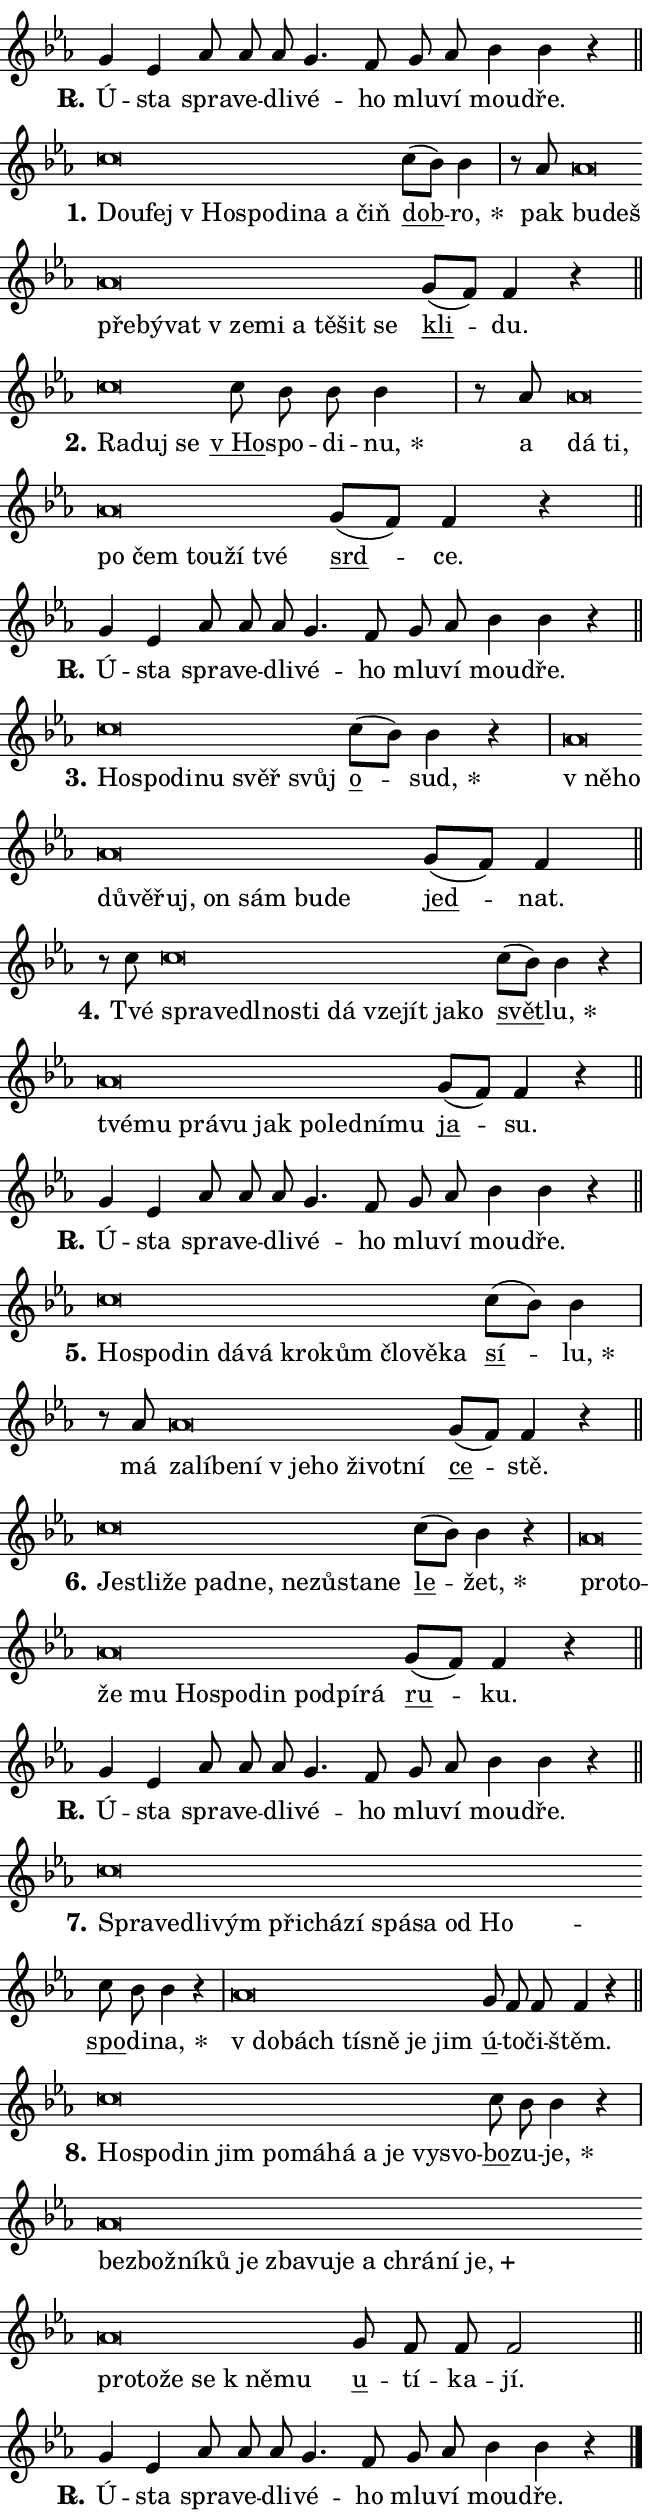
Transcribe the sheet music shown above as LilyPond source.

\version "2.24.0"
\header { tagline = "" }
\paper {
  indent = 0\cm
  top-margin = 0\cm
  right-margin = 0.13\cm % to fit lyric hyphens
  bottom-margin = 0\cm
  left-margin = 0\cm
  paper-width = 11\cm
  page-breaking = #ly:one-page-breaking
  system-system-spacing.basic-distance = #11
  score-system-spacing.basic-distance = #11
  ragged-last = ##f
}


%% Author: Thomas Morley
%% https://lists.gnu.org/archive/html/lilypond-user/2020-05/msg00002.html
#(define (line-position grob)
"Returns position of @var[grob} in current system:
   @code{'start}, if at first time-step
   @code{'end}, if at last time-step
   @code{'middle} otherwise
"
  (let* ((col (ly:item-get-column grob))
         (ln (ly:grob-object col 'left-neighbor))
         (rn (ly:grob-object col 'right-neighbor))
         (col-to-check-left (if (ly:grob? ln) ln col))
         (col-to-check-right (if (ly:grob? rn) rn col))
         (break-dir-left
           (and
             (ly:grob-property col-to-check-left 'non-musical #f)
             (ly:item-break-dir col-to-check-left)))
         (break-dir-right
           (and
             (ly:grob-property col-to-check-right 'non-musical #f)
             (ly:item-break-dir col-to-check-right))))
        (cond ((eqv? 1 break-dir-left) 'start)
              ((eqv? -1 break-dir-right) 'end)
              (else 'middle))))

#(define (tranparent-at-line-position vctor)
  (lambda (grob)
  "Relying on @code{line-position} select the relevant enry from @var{vctor}.
Used to determine transparency,"
    (case (line-position grob)
      ((end) (not (vector-ref vctor 0)))
      ((middle) (not (vector-ref vctor 1)))
      ((start) (not (vector-ref vctor 2))))))

noteHeadBreakVisibility =
#(define-music-function (break-visibility)(vector?)
"Makes @code{NoteHead}s transparent relying on @var{break-visibility}"
#{
  \override NoteHead.transparent =
    #(tranparent-at-line-position break-visibility)
#})

#(define delete-ledgers-for-transparent-note-heads
  (lambda (grob)
    "Reads whether a @code{NoteHead} is transparent.
If so this @code{NoteHead} is removed from @code{'note-heads} from
@var{grob}, which is supposed to be @code{LedgerLineSpanner}.
As a result ledgers are not printed for this @code{NoteHead}"
    (let* ((nhds-array (ly:grob-object grob 'note-heads))
           (nhds-list
             (if (ly:grob-array? nhds-array)
                 (ly:grob-array->list nhds-array)
                 '()))
           ;; Relies on the transparent-property being done before
           ;; Staff.LedgerLineSpanner.after-line-breaking is executed.
           ;; This is fragile ...
           (to-keep
             (remove
               (lambda (nhd)
                 (ly:grob-property nhd 'transparent #f))
               nhds-list)))
      ;; TODO find a better method to iterate over grob-arrays, similiar
      ;; to filter/remove etc for lists
      ;; For now rebuilt from scratch
      (set! (ly:grob-object grob 'note-heads)  '())
      (for-each
        (lambda (nhd)
          (ly:pointer-group-interface::add-grob grob 'note-heads nhd))
        to-keep))))

squashNotes = {
  \override NoteHead.X-extent = #'(-0.2 . 0.2)
  \override NoteHead.Y-extent = #'(-0.75 . 0)
  \override NoteHead.stencil =
    #(lambda (grob)
       (let ((pos (ly:grob-property grob 'staff-position)))
         (begin
           (if (< pos -7) (display "ERROR: Lower brevis then expected\n") (display ""))
           (if (<= pos -6) ly:text-interface::print ly:note-head::print))))
}
unSquashNotes = {
  \revert NoteHead.X-extent
  \revert NoteHead.Y-extent
  \revert NoteHead.stencil
}

hideNotes = \noteHeadBreakVisibility #begin-of-line-visible
unHideNotes = \noteHeadBreakVisibility #all-visible

% work-around for resetting accidentals
% https://lilypond.org/doc/v2.23/Documentation/notation/displaying-rhythms#unmetered-music
cadenzaMeasure = {
  \cadenzaOff
  \partial 1024 s1024
  \cadenzaOn
}

#(define-markup-command (accent layout props text) (markup?)
  "Underline accented syllable"
  (interpret-markup layout props
    #{\markup \override #'(offset . 4.3) \underline { #text }#}))

responsum = \markup \concat {
  "R" \hspace #-1.05 \path #0.1 #'((moveto 0 0.07) (lineto 0.9 0.8)) \hspace #0.05 "."
}

spaceSize = #0.6828661417322834 % exact space size for TeX Gyre Schola

\layout {
  \context {
    \Staff
    \remove "Time_signature_engraver"
    \override LedgerLineSpanner.after-line-breaking = #delete-ledgers-for-transparent-note-heads
  }
  \context {
    \Lyrics {
      \override LyricSpace.minimum-distance = \spaceSize
      \override LyricText.font-name = #"TeX Gyre Schola"
      \override LyricText.font-size = 1
      \override StanzaNumber.font-name = #"TeX Gyre Schola Bold"
      \override StanzaNumber.font-size = 1
    }
  }
  \context {
    \Score 
    \override NoteHead.text =
      #(lambda (grob) 
        (let ((pos (ly:grob-property grob 'staff-position)))
          #{\markup {
            \combine
              \halign #-0.55 \raise #(if (= pos -6) 0 0.5) \override #'(thickness . 2) \draw-line #'(3.2 . 0)
              \musicglyph "noteheads.sM1"
          }#}))
  }
}

% magnetic-lyrics.ily
%
%   written by
%     Jean Abou Samra <jean@abou-samra.fr>
%     Werner Lemberg <wl@gnu.org>
%
%   adapted by
%     Jiri Hon <jiri.hon@gmail.com>
%
% Version 2022-Apr-15

% https://www.mail-archive.com/lilypond-user@gnu.org/msg149350.html

#(define (Left_hyphen_pointer_engraver context)
   "Collect syllable-hyphen-syllable occurrences in lyrics and store
them in properties.  This engraver only looks to the left.  For
example, if the lyrics input is @code{foo -- bar}, it does the
following.

@itemize @bullet
@item
Set the @code{text} property of the @code{LyricHyphen} grob between
@q{foo} and @q{bar} to @code{foo}.

@item
Set the @code{left-hyphen} property of the @code{LyricText} grob with
text @q{foo} to the @code{LyricHyphen} grob between @q{foo} and
@q{bar}.
@end itemize

Use this auxiliary engraver in combination with the
@code{lyric-@/text::@/apply-@/magnetic-@/offset!} hook."
   (let ((hyphen #f)
         (text #f))
     (make-engraver
      (acknowledgers
       ((lyric-syllable-interface engraver grob source-engraver)
        (set! text grob)))
      (end-acknowledgers
       ((lyric-hyphen-interface engraver grob source-engraver)
        ;(when (not (grob::has-interface grob 'lyric-space-interface))
          (set! hyphen grob)));)
      ((stop-translation-timestep engraver)
       (when (and text hyphen)
         (ly:grob-set-object! text 'left-hyphen hyphen))
       (set! text #f)
       (set! hyphen #f)))))

#(define (lyric-text::apply-magnetic-offset! grob)
   "If the space between two syllables is less than the value in
property @code{LyricText@/.details@/.squash-threshold}, move the right
syllable to the left so that it gets concatenated with the left
syllable.

Use this function as a hook for
@code{LyricText@/.after-@/line-@/breaking} if the
@code{Left_@/hyphen_@/pointer_@/engraver} is active."
   (let ((hyphen (ly:grob-object grob 'left-hyphen #f)))
     (when hyphen
       (let ((left-text (ly:spanner-bound hyphen LEFT)))
         (when (grob::has-interface left-text 'lyric-syllable-interface)
           (let* ((common (ly:grob-common-refpoint grob left-text X))
                  (this-x-ext (ly:grob-extent grob common X))
                  (left-x-ext
                   (begin
                     ;; Trigger magnetism for left-text.
                     (ly:grob-property left-text 'after-line-breaking)
                     (ly:grob-extent left-text common X)))
                  ;; `delta` is the gap width between two syllables.
                  (delta (- (interval-start this-x-ext)
                            (interval-end left-x-ext)))
                  (details (ly:grob-property grob 'details))
                  (threshold (assoc-get 'squash-threshold details 0.2)))
             (when (< delta threshold)
               (let* (;; We have to manipulate the input text so that
                      ;; ligatures crossing syllable boundaries are not
                      ;; disabled.  For languages based on the Latin
                      ;; script this is essentially a beautification.
                      ;; However, for non-Western scripts it can be a
                      ;; necessity.
                      (lt (ly:grob-property left-text 'text))
                      (rt (ly:grob-property grob 'text))
                      (is-space (grob::has-interface hyphen 'lyric-space-interface))
                      (space (if is-space " " ""))
                      (extra-delta (if is-space spaceSize 0))
                      ;; Append new syllable.
                      (ltrt-space (if (and (string? lt) (string? rt))
                                (string-append lt space rt)
                                (make-concat-markup (list lt space rt))))
                      ;; Right-align `ltrt` to the right side.
                      (ltrt-space-markup (grob-interpret-markup
                               grob
                               (make-translate-markup
                                (cons (interval-length this-x-ext) 0)
                                (make-right-align-markup ltrt-space)))))
                 (begin
                   ;; Don't print `left-text`.
                   (ly:grob-set-property! left-text 'stencil #f)
                   ;; Set text and stencil (which holds all collected
                   ;; syllables so far) and shift it to the left.
                   (ly:grob-set-property! grob 'text ltrt-space)
                   (ly:grob-set-property! grob 'stencil ltrt-space-markup)
                   (ly:grob-translate-axis! grob (- (- delta extra-delta)) X))))))))))


#(define (lyric-hyphen::displace-bounds-first grob)
   ;; Make very sure this callback isn't triggered too early.
   (let ((left (ly:spanner-bound grob LEFT))
         (right (ly:spanner-bound grob RIGHT)))
     (ly:grob-property left 'after-line-breaking)
     (ly:grob-property right 'after-line-breaking)
     (ly:lyric-hyphen::print grob)))

squashThreshold = #0.4

\layout {
  \context {
    \Lyrics
    \consists #Left_hyphen_pointer_engraver
    \override LyricText.after-line-breaking =
      #lyric-text::apply-magnetic-offset!
    \override LyricHyphen.stencil = #lyric-hyphen::displace-bounds-first
    \override LyricText.details.squash-threshold = \squashThreshold
    \override LyricHyphen.minimum-distance = 0
    \override LyricHyphen.minimum-length = \squashThreshold
  }
}

squashText = \override LyricText.details.squash-threshold = 9999
unSquashText = \override LyricText.details.squash-threshold = \squashThreshold

leftText = \override LyricText.self-alignment-X = #LEFT
unLeftText = \revert LyricText.self-alignment-X

starOffset = #(lambda (grob) 
                (let ((x_offset (ly:self-alignment-interface::aligned-on-x-parent grob)))
                  (if (= x_offset 0) 0 (+ x_offset 1.2))))

star = #(define-music-function (syllable)(string?)
"Append star separator at the end of a syllable"
#{
  \once \override LyricText.X-offset = #starOffset
  \lyricmode { \markup {
    #syllable
    \override #'((font-name . "TeX Gyre Schola Bold")) \hspace #0.2 \lower #0.65 \larger "*"
  } }
#})

starAccent = #(define-music-function (syllable)(string?)
"Append star separator at the end of a syllable and make accent"
#{
  \once \override LyricText.X-offset = #starOffset
  \lyricmode { \markup {
    \accent #syllable
    \override #'((font-name . "TeX Gyre Schola Bold")) \hspace #0.2 \lower #0.65 \larger "*"
  } }
#})

breath = #(define-music-function (syllable)(string?)
"Append breathing indicator at the end of a syllable"
#{
  \lyricmode { \markup { #syllable "+" } }
#})

optionalBreath = #(define-music-function (syllable)(string?)
"Append optional breathing indicator at the end of a syllable"
#{
  \lyricmode { \markup { #syllable "(+)" } }
#})


\score {
    <<
        \new Voice = "melody" { \cadenzaOn \key es \major \relative { g'4 es as8 as as \bar "" g4. f8 \bar "" g as bes4 bes r \cadenzaMeasure \bar "||" \break } }
        \new Lyrics \lyricsto "melody" { \lyricmode { \set stanza = \responsum
Ú -- sta spra -- ve -- dli -- vé -- ho mlu -- ví mou -- dře. } }
    >>
    \layout {}
}

\score {
    <<
        \new Voice = "melody" { \cadenzaOn \key es \major \relative { \squashNotes c''\breve*1/16 \hideNotes \breve*1/16 \bar "" \breve*1/16 \bar "" \breve*1/16 \bar "" \breve*1/16 \bar "" \breve*1/16 \bar "" \breve*1/16 \breve*1/16 \bar "" \unHideNotes \unSquashNotes \bar "" c8[( bes)] bes4 \cadenzaMeasure \bar "|" r8 as8 \squashNotes as\breve*1/16 \hideNotes \breve*1/16 \bar "" \breve*1/16 \bar "" \breve*1/16 \bar "" \breve*1/16 \bar "" \breve*1/16 \bar "" \breve*1/16 \bar "" \breve*1/16 \bar "" \breve*1/16 \bar "" \breve*1/16 \breve*1/16 \bar "" \unHideNotes \unSquashNotes \bar "" g8[( f)] f4 r \cadenzaMeasure \bar "||" \break } }
        \new Lyrics \lyricsto "melody" { \lyricmode { \set stanza = "1."
\leftText Dou -- \squashText fej "v Ho" -- spo -- di -- na a čiň \unLeftText \unSquashText \markup \accent dob -- \star ro, pak \leftText bu -- \squashText deš pře -- bý -- vat "v ze" -- mi a tě -- šit se \unLeftText \unSquashText \markup \accent kli -- du. } }
    >>
    \layout {}
}

\score {
    <<
        \new Voice = "melody" { \cadenzaOn \key es \major \relative { \squashNotes c''\breve*1/16 \hideNotes \breve*1/16 \breve*1/16 \bar "" \unHideNotes \unSquashNotes \bar "" c8 bes bes bes4 \cadenzaMeasure \bar "|" r8 as8 \squashNotes as\breve*1/16 \hideNotes \breve*1/16 \bar "" \breve*1/16 \bar "" \breve*1/16 \bar "" \breve*1/16 \bar "" \breve*1/16 \breve*1/16 \bar "" \unHideNotes \unSquashNotes \bar "" g8[( f)] f4 r \cadenzaMeasure \bar "||" \break } }
        \new Lyrics \lyricsto "melody" { \lyricmode { \set stanza = "2."
\leftText Ra -- \squashText duj se \unLeftText \unSquashText \markup \accent "v Ho" -- spo -- di -- \star nu, a \leftText dá \squashText ti, po čem tou -- ží tvé \unLeftText \unSquashText \markup \accent srd -- ce. } }
    >>
    \layout {}
}

\score {
    <<
        \new Voice = "melody" { \cadenzaOn \key es \major \relative { g'4 es as8 as as \bar "" g4. f8 \bar "" g as bes4 bes r \cadenzaMeasure \bar "||" \break } }
        \new Lyrics \lyricsto "melody" { \lyricmode { \set stanza = \responsum
Ú -- sta spra -- ve -- dli -- vé -- ho mlu -- ví mou -- dře. } }
    >>
    \layout {}
}

\score {
    <<
        \new Voice = "melody" { \cadenzaOn \key es \major \relative { \squashNotes c''\breve*1/16 \hideNotes \breve*1/16 \bar "" \breve*1/16 \bar "" \breve*1/16 \bar "" \breve*1/16 \breve*1/16 \bar "" \unHideNotes \unSquashNotes \bar "" c8[( bes)] bes4 r \cadenzaMeasure \bar "|" \squashNotes as\breve*1/16 \hideNotes \breve*1/16 \bar "" \breve*1/16 \bar "" \breve*1/16 \bar "" \breve*1/16 \bar "" \breve*1/16 \bar "" \breve*1/16 \bar "" \breve*1/16 \breve*1/16 \bar "" \unHideNotes \unSquashNotes \bar "" g8[( f)] f4 \cadenzaMeasure \bar "||" \break } }
        \new Lyrics \lyricsto "melody" { \lyricmode { \set stanza = "3."
\leftText Ho -- \squashText spo -- di -- nu svěř svůj \unLeftText \unSquashText \markup \accent o -- \star sud, \leftText "v ně" -- \squashText ho dů -- vě -- řuj, on sám bu -- de \unLeftText \unSquashText \markup \accent jed -- nat. } }
    >>
    \layout {}
}

\score {
    <<
        \new Voice = "melody" { \cadenzaOn \key es \major \relative { r8 c''8 \squashNotes c\breve*1/16 \hideNotes \breve*1/16 \bar "" \breve*1/16 \bar "" \breve*1/16 \bar "" \breve*1/16 \bar "" \breve*1/16 \bar "" \breve*1/16 \bar "" \breve*1/16 \bar "" \breve*1/16 \breve*1/16 \bar "" \unHideNotes \unSquashNotes \bar "" c8[( bes)] bes4 r \cadenzaMeasure \bar "|" \squashNotes as\breve*1/16 \hideNotes \breve*1/16 \bar "" \breve*1/16 \bar "" \breve*1/16 \bar "" \breve*1/16 \bar "" \breve*1/16 \bar "" \breve*1/16 \bar "" \breve*1/16 \breve*1/16 \bar "" \unHideNotes \unSquashNotes \bar "" g8[( f)] f4 r \cadenzaMeasure \bar "||" \break } }
        \new Lyrics \lyricsto "melody" { \lyricmode { \set stanza = "4."
Tvé \leftText spra -- \squashText ve -- dl -- no -- sti dá vze -- jít ja -- ko \unLeftText \unSquashText \markup \accent svět -- \star lu, \leftText tvé -- \squashText mu prá -- vu jak po -- led -- ní -- mu \unLeftText \unSquashText \markup \accent ja -- su. } }
    >>
    \layout {}
}

\score {
    <<
        \new Voice = "melody" { \cadenzaOn \key es \major \relative { g'4 es as8 as as \bar "" g4. f8 \bar "" g as bes4 bes r \cadenzaMeasure \bar "||" \break } }
        \new Lyrics \lyricsto "melody" { \lyricmode { \set stanza = \responsum
Ú -- sta spra -- ve -- dli -- vé -- ho mlu -- ví mou -- dře. } }
    >>
    \layout {}
}

\score {
    <<
        \new Voice = "melody" { \cadenzaOn \key es \major \relative { \squashNotes c''\breve*1/16 \hideNotes \breve*1/16 \bar "" \breve*1/16 \bar "" \breve*1/16 \bar "" \breve*1/16 \bar "" \breve*1/16 \bar "" \breve*1/16 \bar "" \breve*1/16 \bar "" \breve*1/16 \breve*1/16 \bar "" \unHideNotes \unSquashNotes \bar "" c8[( bes)] bes4 \cadenzaMeasure \bar "|" r8 as8 \squashNotes as\breve*1/16 \hideNotes \breve*1/16 \bar "" \breve*1/16 \bar "" \breve*1/16 \bar "" \breve*1/16 \bar "" \breve*1/16 \bar "" \breve*1/16 \bar "" \breve*1/16 \breve*1/16 \bar "" \unHideNotes \unSquashNotes \bar "" g8[( f)] f4 r \cadenzaMeasure \bar "||" \break } }
        \new Lyrics \lyricsto "melody" { \lyricmode { \set stanza = "5."
\leftText Ho -- \squashText spo -- din dá -- vá kro -- kům člo -- vě -- ka \unLeftText \unSquashText \markup \accent sí -- \star lu, má \leftText za -- \squashText lí -- be -- ní "v je" -- ho ži -- vot -- ní \unLeftText \unSquashText \markup \accent ce -- stě. } }
    >>
    \layout {}
}

\score {
    <<
        \new Voice = "melody" { \cadenzaOn \key es \major \relative { \squashNotes c''\breve*1/16 \hideNotes \breve*1/16 \bar "" \breve*1/16 \bar "" \breve*1/16 \bar "" \breve*1/16 \bar "" \breve*1/16 \bar "" \breve*1/16 \bar "" \breve*1/16 \breve*1/16 \bar "" \unHideNotes \unSquashNotes \bar "" c8[( bes)] bes4 r \cadenzaMeasure \bar "|" \squashNotes as\breve*1/16 \hideNotes \breve*1/16 \bar "" \breve*1/16 \bar "" \breve*1/16 \bar "" \breve*1/16 \bar "" \breve*1/16 \bar "" \breve*1/16 \bar "" \breve*1/16 \bar "" \breve*1/16 \breve*1/16 \bar "" \unHideNotes \unSquashNotes \bar "" g8[( f)] f4 r \cadenzaMeasure \bar "||" \break } }
        \new Lyrics \lyricsto "melody" { \lyricmode { \set stanza = "6."
\leftText Je -- \squashText stli -- že pad -- ne, ne -- zů -- sta -- ne \unLeftText \unSquashText \markup \accent le -- \star žet, \leftText pro -- \squashText to -- že mu Ho -- spo -- din pod -- pí -- rá \unLeftText \unSquashText \markup \accent ru -- ku. } }
    >>
    \layout {}
}

\score {
    <<
        \new Voice = "melody" { \cadenzaOn \key es \major \relative { g'4 es as8 as as \bar "" g4. f8 \bar "" g as bes4 bes r \cadenzaMeasure \bar "||" \break } }
        \new Lyrics \lyricsto "melody" { \lyricmode { \set stanza = \responsum
Ú -- sta spra -- ve -- dli -- vé -- ho mlu -- ví mou -- dře. } }
    >>
    \layout {}
}

\score {
    <<
        \new Voice = "melody" { \cadenzaOn \key es \major \relative { \squashNotes c''\breve*1/16 \hideNotes \breve*1/16 \bar "" \breve*1/16 \bar "" \breve*1/16 \bar "" \breve*1/16 \bar "" \breve*1/16 \bar "" \breve*1/16 \bar "" \breve*1/16 \bar "" \breve*1/16 \bar "" \breve*1/16 \breve*1/16 \bar "" \unHideNotes \unSquashNotes \bar "" c8 bes bes4 r \cadenzaMeasure \bar "|" \squashNotes as\breve*1/16 \hideNotes \breve*1/16 \bar "" \breve*1/16 \bar "" \breve*1/16 \bar "" \breve*1/16 \breve*1/16 \bar "" \unHideNotes \unSquashNotes \bar "" g8 f f f4 r \cadenzaMeasure \bar "||" \break } }
        \new Lyrics \lyricsto "melody" { \lyricmode { \set stanza = "7."
\leftText Spra -- \squashText ve -- dli -- vým při -- chá -- zí spá -- sa od Ho -- \unLeftText \unSquashText \markup \accent spo -- di -- \star na, \leftText "v do" -- \squashText bách tí -- sně je jim \unLeftText \unSquashText \markup \accent ú -- to -- či -- štěm. } }
    >>
    \layout {}
}

\score {
    <<
        \new Voice = "melody" { \cadenzaOn \key es \major \relative { \squashNotes c''\breve*1/16 \hideNotes \breve*1/16 \bar "" \breve*1/16 \bar "" \breve*1/16 \bar "" \breve*1/16 \bar "" \breve*1/16 \bar "" \breve*1/16 \bar "" \breve*1/16 \bar "" \breve*1/16 \bar "" \breve*1/16 \breve*1/16 \bar "" \unHideNotes \unSquashNotes \bar "" c8 bes bes4 r \cadenzaMeasure \bar "|" \squashNotes as\breve*1/16 \hideNotes \breve*1/16 \bar "" \breve*1/16 \bar "" \breve*1/16 \bar "" \breve*1/16 \bar "" \breve*1/16 \bar "" \breve*1/16 \bar "" \breve*1/16 \bar "" \breve*1/16 \bar "" \breve*1/16 \bar "" \breve*1/16 \bar "" \breve*1/16 \bar "" \breve*1/16 \bar "" \breve*1/16 \bar "" \breve*1/16 \bar "" \breve*1/16 \bar "" \breve*1/16 \breve*1/16 \bar "" \unHideNotes \unSquashNotes \bar "" g8 f f f2 \cadenzaMeasure \bar "||" \break } }
        \new Lyrics \lyricsto "melody" { \lyricmode { \set stanza = "8."
\leftText Ho -- \squashText spo -- din jim po -- má -- há a je vy -- svo -- \unLeftText \unSquashText \markup \accent bo -- zu -- \star je, \leftText bez -- \squashText bož -- ní -- ků je zba -- vu -- je a chrá -- ní \breath "je," pro -- to -- že se "k ně" -- mu \unLeftText \unSquashText \markup \accent u -- tí -- ka -- jí. } }
    >>
    \layout {}
}

\score {
    <<
        \new Voice = "melody" { \cadenzaOn \key es \major \relative { g'4 es as8 as as \bar "" g4. f8 \bar "" g as bes4 bes r \cadenzaMeasure \bar "||" \break } \bar "|." }
        \new Lyrics \lyricsto "melody" { \lyricmode { \set stanza = \responsum
Ú -- sta spra -- ve -- dli -- vé -- ho mlu -- ví mou -- dře. } }
    >>
    \layout {}
}
